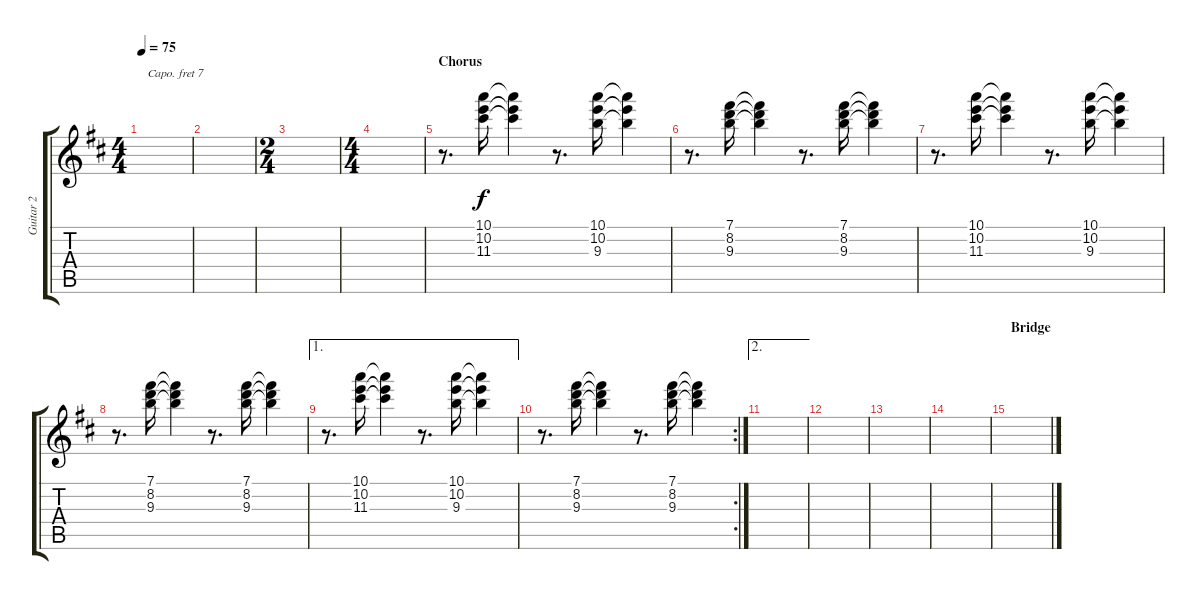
\track ("Guitar 2" "Guitar 2") {instrument electricguitarjazz}
\staff {score tabs}
\capo 7
\tuning (E4 B3 G3 D3 A2 E2) {hide}
\ts (4 4)
\tempo 75
\clef g2
\ks d
|
|
\ts (2 4)
|
\ts (4 4)
|
\section ("" "Chorus")
r.8{d} (10.1 10.2 11.3).16 (10.1{t} 10.2{t} 11.3{t}).4 r.8{d} (10.1 10.2 9.3).16 (10.1{t} 10.2{t} 9.3{t}).4 |
r.8{d} (7.1 8.2 9.3).16 (7.1{t} 8.2{t} 9.3{t}).4 r.8{d} (7.1 8.2 9.3).16 (7.1{t} 8.2{t} 9.3{t}).4 |
r.8{d} (10.1 10.2 11.3).16 (10.1{t} 10.2{t} 11.3{t}).4 r.8{d} (10.1 10.2 9.3).16 (10.1{t} 10.2{t} 9.3{t}).4 |
r.8{d} (7.1 8.2 9.3).16 (7.1{t} 8.2{t} 9.3{t}).4 r.8{d} (7.1 8.2 9.3).16 (7.1{t} 8.2{t} 9.3{t}).4 |
\ae 1
r.8{d} (10.1 10.2 11.3).16 (10.1{t} 10.2{t} 11.3{t}).4 r.8{d} (10.1 10.2 9.3).16 (10.1{t} 10.2{t} 9.3{t}).4 |
\rc 2
r.8{d} (7.1 8.2 9.3).16 (7.1{t} 8.2{t} 9.3{t}).4 r.8{d} (7.1 8.2 9.3).16 (7.1{t} 8.2{t} 9.3{t}).4 |
\ae 2
|
|
|
|
\section ("" "Bridge")
